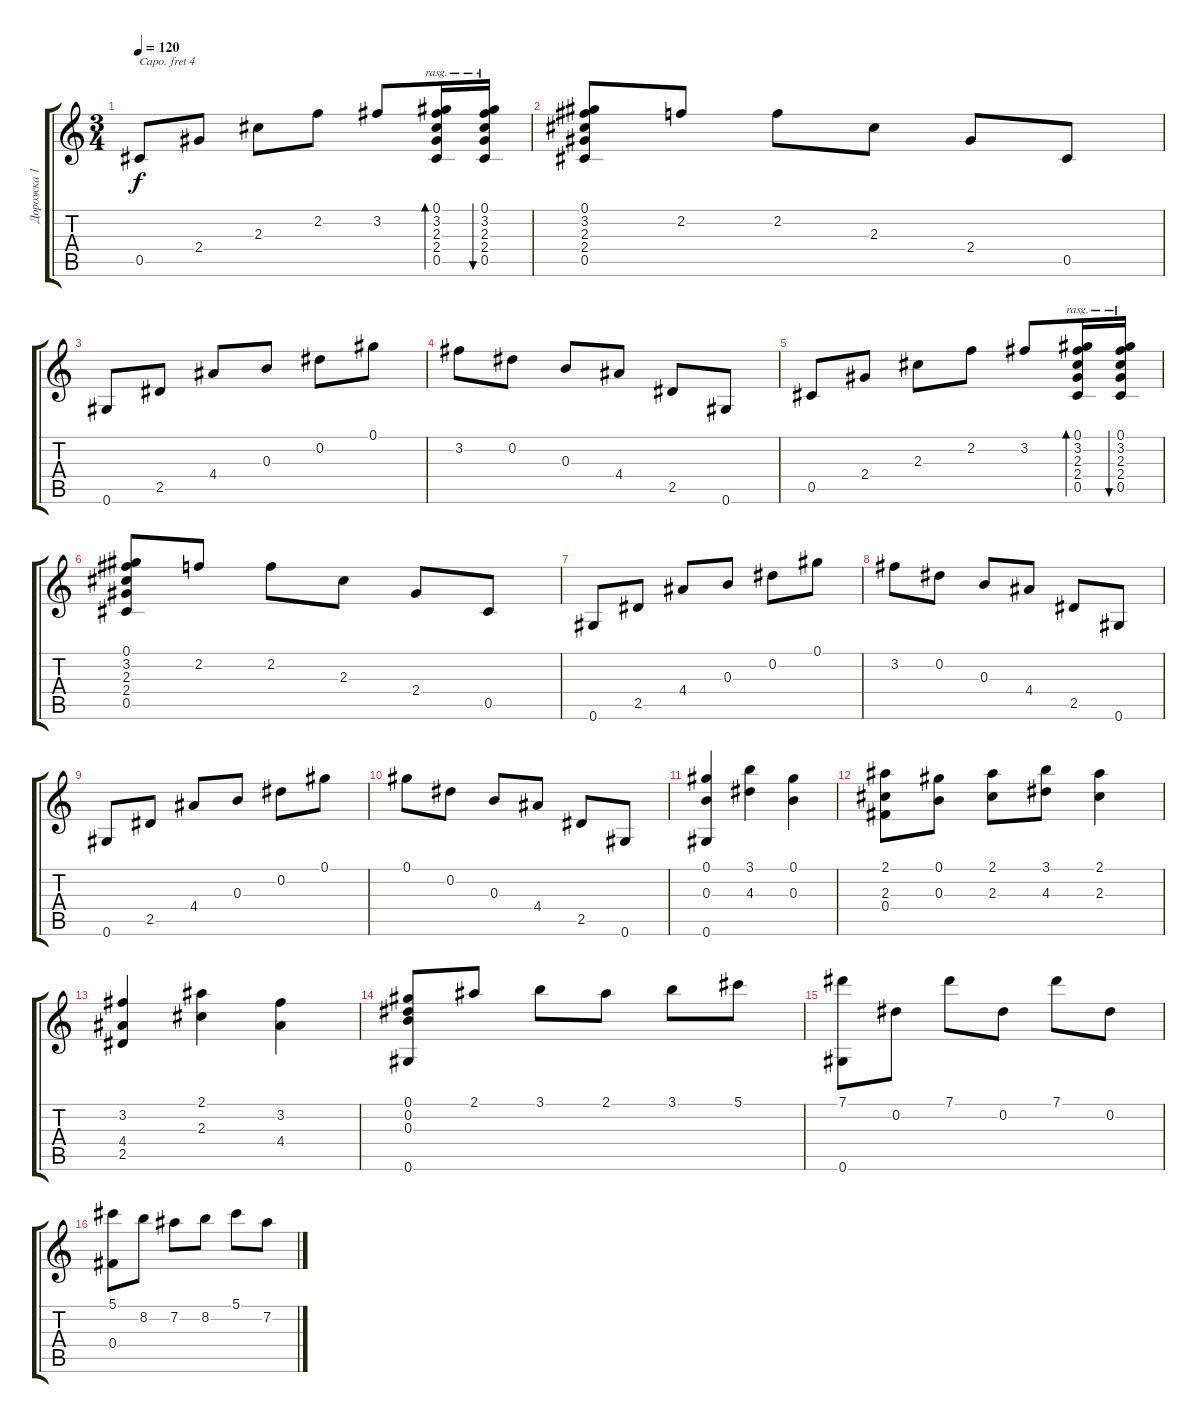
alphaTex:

\track ("Дорожка 1" "Дорожка 1") {instrument acousticguitarnylon}
\staff {score tabs}
\capo 4
\tuning (E4 B3 G3 D3 A2 E2) {hide}
\ts (3 4)
\tempo 120
\clef g2
\ks c
0.5.8{dy f} 2.4.8 2.3.8 2.2.8 3.2.8 (0.1 3.2 2.3 2.4 0.5).16{bd 240 rasg ii} (0.1 3.2 2.3 2.4 0.5).16{bu 240 rasg ii} |
(0.1 3.2 2.3 2.4 0.5).8 2.2.8 2.2.8 2.3.8 2.4.8 0.5.8 |
0.6.8 2.5.8 4.4.8 0.3.8 0.2.8 0.1.8 |
3.2.8 0.2.8 0.3.8 4.4.8 2.5.8 0.6.8 |
0.5.8 2.4.8 2.3.8 2.2.8 3.2.8 (0.1 3.2 2.3 2.4 0.5).16{bd 240 rasg ii} (0.1 3.2 2.3 2.4 0.5).16{bu 240 rasg ii} |
(0.1 3.2 2.3 2.4 0.5).8 2.2.8 2.2.8 2.3.8 2.4.8 0.5.8 |
0.6.8 2.5.8 4.4.8 0.3.8 0.2.8 0.1.8 |
3.2.8 0.2.8 0.3.8 4.4.8 2.5.8 0.6.8 |
0.6.8 2.5.8 4.4.8 0.3.8 0.2.8 0.1.8 |
0.1.8 0.2.8 0.3.8 4.4.8 2.5.8 0.6.8 |
(0.1 0.3 0.6).4 (3.1 4.3).4 (0.1 0.3).4 |
(2.1 2.3 0.4).8 (0.1 0.3).8 (2.1 2.3).8 (3.1 4.3).8 (2.1 2.3).4 |
(3.2 4.4 2.5).4 (2.1 2.3).4 (3.2 4.4).4 |
(0.1 0.2 0.3 0.6).8 2.1.8 3.1.8 2.1.8 3.1.8 5.1.8 |
(7.1 0.6).8 0.2.8 7.1.8 0.2.8 7.1.8 0.2.8 |
(5.1 0.4).8 8.2.8 7.2.8 8.2.8 5.1.8 7.2.8
